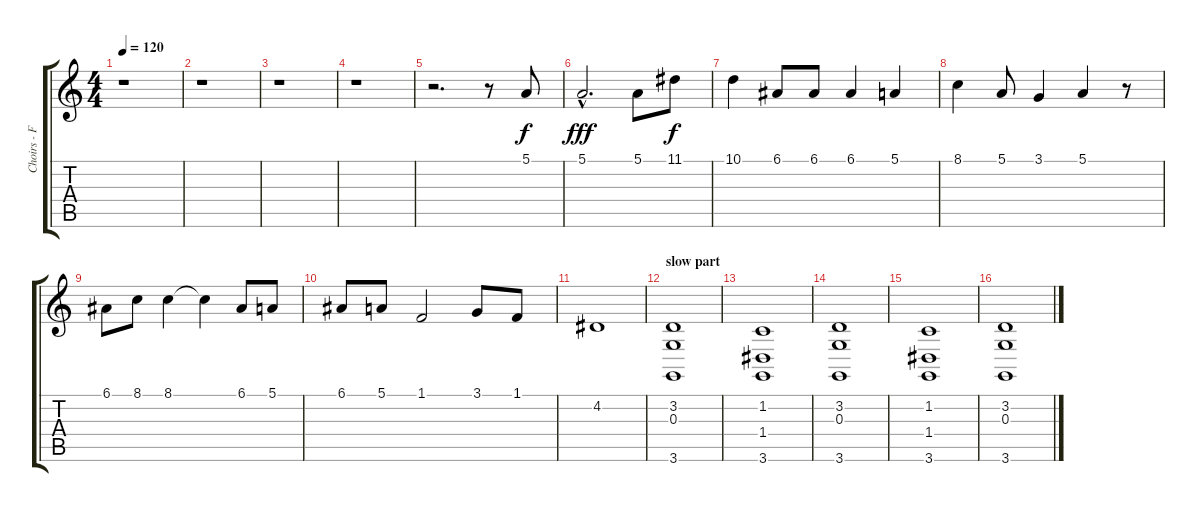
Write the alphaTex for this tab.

\track ("Choirs - Floor" "Choirs - F") {instrument choiraahs}
\staff {score tabs}
\tuning (E4 B3 G3 D3 A2 E2) {hide}
\ts (4 4)
\tempo 120
\clef g2
\ks c
r.1{dy f} |
r.1 |
r.1 |
r.1 |
r.2{d instrument sopranosax} r.8 5.1.8 |
5.1{hac}.2{d dy fff} 5.1.8 11.1.8{dy f} |
10.1.4 6.1.8 6.1.8 6.1.4 5.1.4 |
8.1.4 5.1.8 3.1.4 5.1.4 r.8 |
6.1.8 8.1.8 8.1.4 8.1{t}.4 6.1.8 5.1.8 |
6.1.8 5.1.8 1.1.2 3.1.8 1.1.8 |
4.2.1 |
\section ("" "slow part")
(3.2 0.3 3.6).1{volume 12 instrument choiraahs} |
(1.2 1.4 3.6).1 |
(3.2 0.3 3.6).1 |
(1.2 1.4 3.6).1 |
(3.2 0.3 3.6).1
